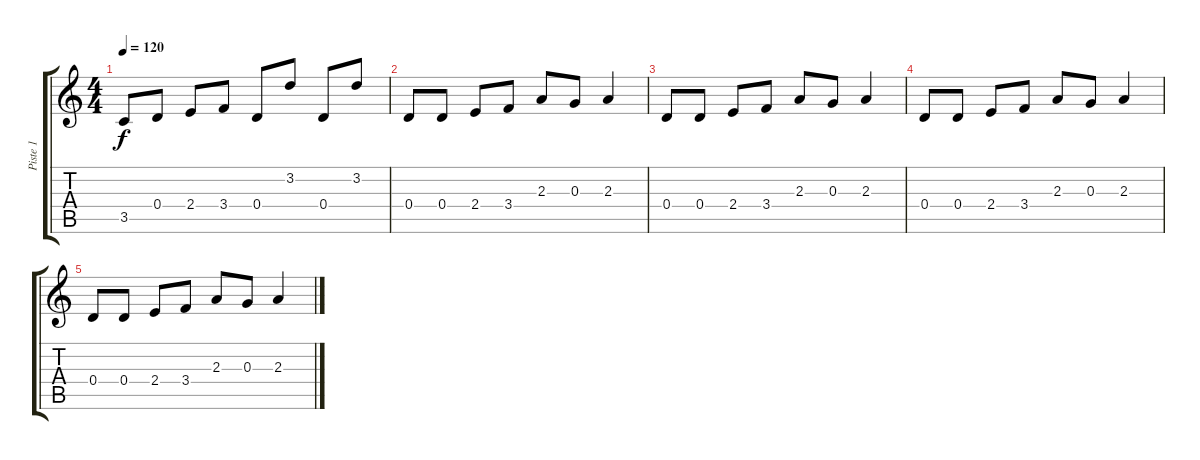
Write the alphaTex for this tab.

\track ("Piste 1" "Piste 1") {instrument acousticguitarsteel}
\staff {score tabs}
\tuning (E4 B3 G3 D3 A2 E2) {hide}
\ts (4 4)
\tempo 120
\clef g2
\ks c
3.5.8{dy f} 0.4.8 2.4.8 3.4.8 0.4.8 3.2.8 0.4.8 3.2.8 |
0.4.8 0.4.8 2.4.8 3.4.8 2.3.8 0.3.8 2.3.4 |
0.4.8 0.4.8 2.4.8 3.4.8 2.3.8 0.3.8 2.3.4 |
0.4.8 0.4.8 2.4.8 3.4.8 2.3.8 0.3.8 2.3.4 |
0.4.8 0.4.8 2.4.8 3.4.8 2.3.8 0.3.8 2.3.4
